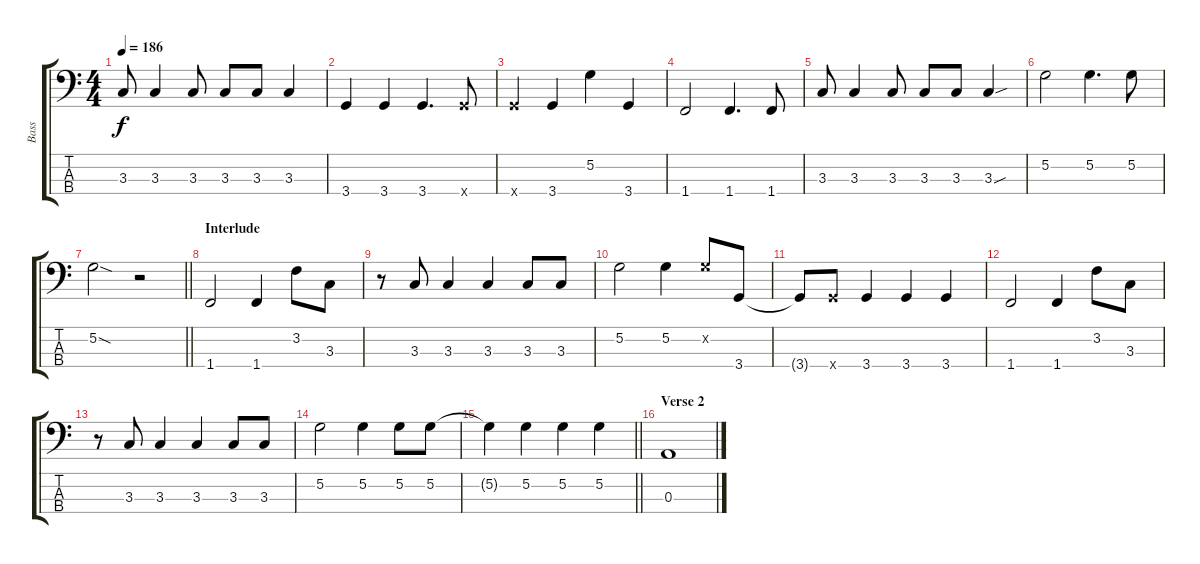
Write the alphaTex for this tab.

\track ("Bass" "Bass") {instrument electricbassfinger}
\staff {score tabs}
\tuning (G2 D2 A1 E1) {hide}
\ts (4 4)
\tempo 186
\clef f4
\ks c
3.3.8{dy f} 3.3.4 3.3.8 3.3.8 3.3.8 3.3.4 |
3.4.4 3.4.4 3.4.4{d} 3.4{x}.8 |
3.4{x}.4 3.4.4 5.2.4 3.4.4 |
1.4.2 1.4.4{d} 1.4.8 |
3.3.8 3.3.4 3.3.8 3.3.8 3.3.8 3.3{sou}.4 |
5.2.2 5.2.4{d} 5.2.8 |
\barLineRight lightlight
5.2{sod}.2 r.2 |
\section ("" "Interlude")
1.4.2 1.4.4 3.2.8 3.3.8 |
r.8 3.3.8 3.3.4 3.3.4 3.3.8 3.3.8 |
5.2.2 5.2.4 5.2{x}.8 3.4.8 |
3.4{t}.8 3.4{x}.8 3.4.4 3.4.4 3.4.4 |
1.4.2 1.4.4 3.2.8 3.3.8 |
r.8 3.3.8 3.3.4 3.3.4 3.3.8 3.3.8 |
5.2.2 5.2.4 5.2.8 5.2.8 |
\barLineRight lightlight
5.2{t}.4 5.2.4 5.2.4 5.2.4 |
\section ("" "Verse 2")
0.3.1
